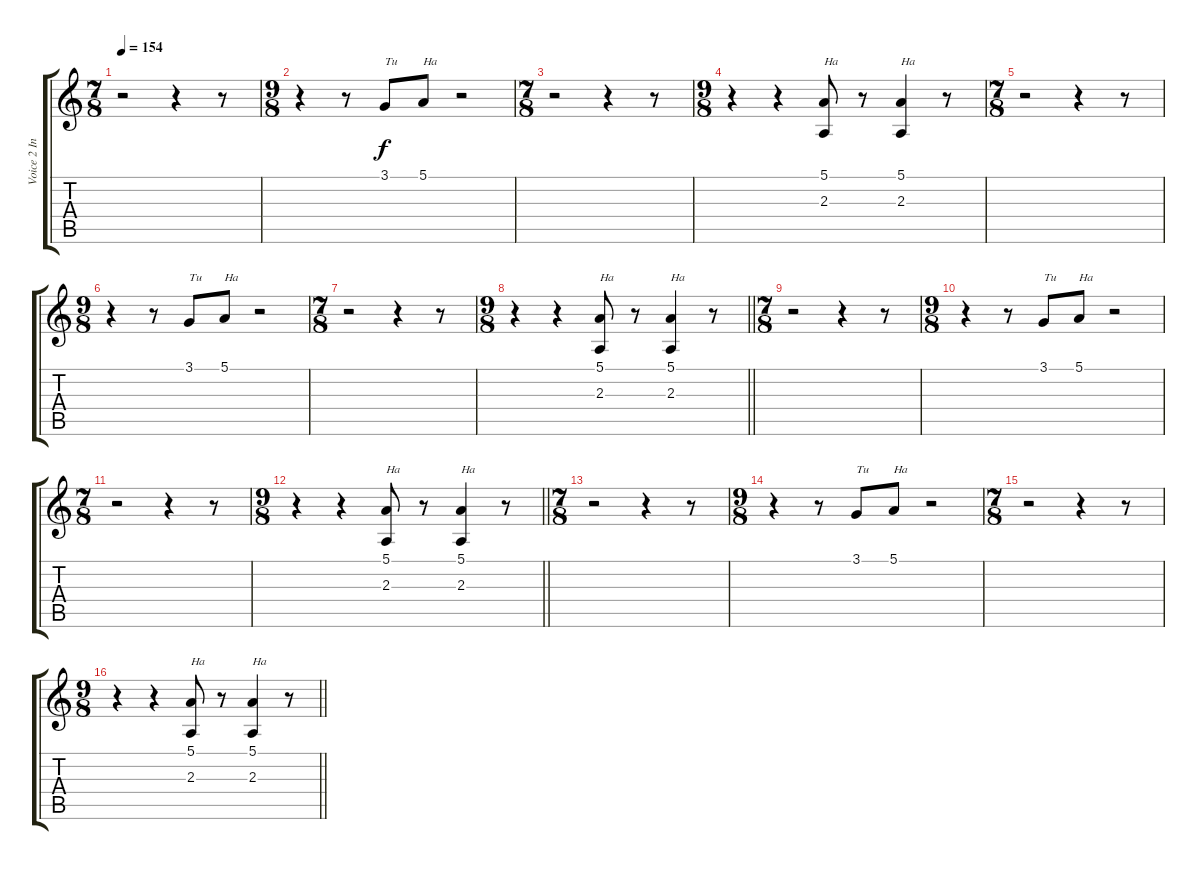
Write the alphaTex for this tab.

\track ("Voice 2 Indian" "Voice 2 In") {instrument voiceoohs}
\staff {score tabs}
\tuning (E4 B3 G3 D3 A2 E2) {hide}
\ts (7 8)
\tempo 154
\clef g2
\ks c
r.2{dy f} r.4 r.8 |
\ts (9 8)
r.4 r.8 3.1.8{txt "Tu"} 5.1.8{txt "Ha"} r.2 |
\ts (7 8)
r.2 r.4 r.8 |
\ts (9 8)
r.4 r.4 (5.1 2.3).8{txt "Ha"} r.8 (5.1 2.3).4{txt "Ha"} r.8 |
\ts (7 8)
r.2 r.4 r.8 |
\ts (9 8)
r.4 r.8 3.1.8{txt "Tu"} 5.1.8{txt "Ha"} r.2 |
\ts (7 8)
r.2 r.4 r.8 |
\ts (9 8)
\barLineRight lightlight
r.4 r.4 (5.1 2.3).8{txt "Ha"} r.8 (5.1 2.3).4{txt "Ha"} r.8 |
\ts (7 8)
r.2 r.4 r.8 |
\ts (9 8)
r.4 r.8 3.1.8{txt "Tu"} 5.1.8{txt "Ha"} r.2 |
\ts (7 8)
r.2 r.4 r.8 |
\ts (9 8)
\barLineRight lightlight
r.4 r.4 (5.1 2.3).8{txt "Ha"} r.8 (5.1 2.3).4{txt "Ha"} r.8 |
\ts (7 8)
r.2 r.4 r.8 |
\ts (9 8)
r.4 r.8 3.1.8{txt "Tu"} 5.1.8{txt "Ha"} r.2 |
\ts (7 8)
r.2 r.4 r.8 |
\ts (9 8)
\barLineRight lightlight
r.4 r.4 (5.1 2.3).8{txt "Ha"} r.8 (5.1 2.3).4{txt "Ha"} r.8
